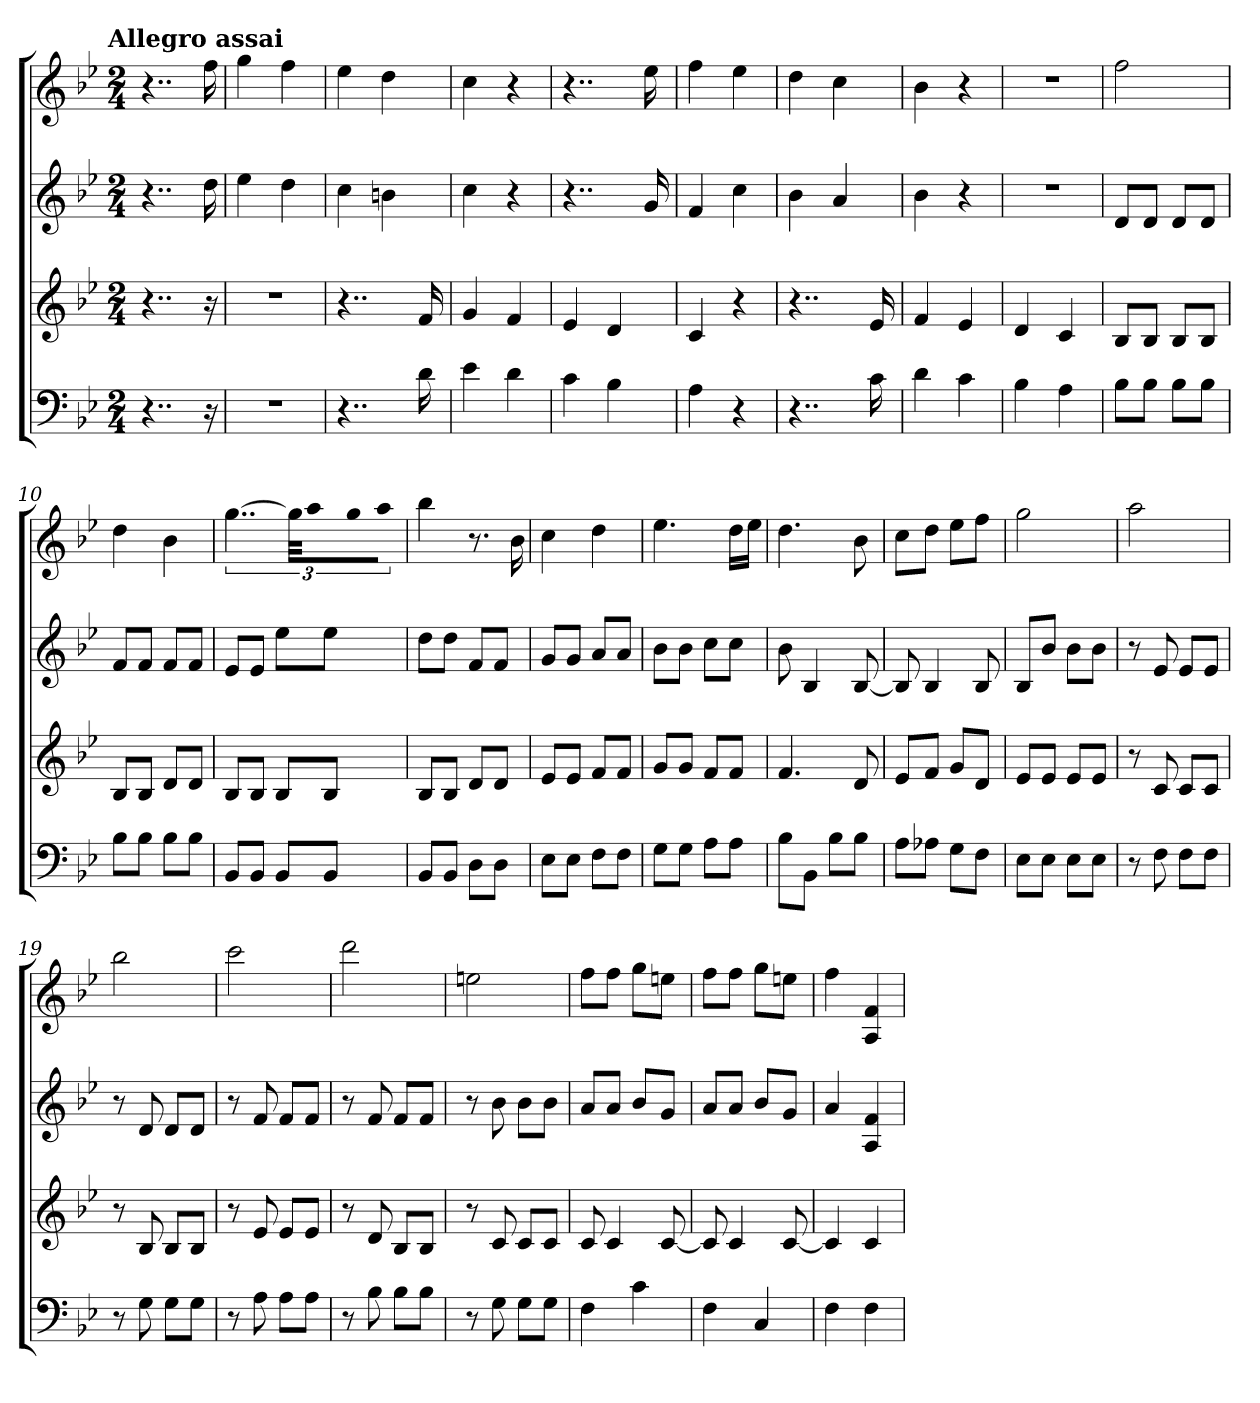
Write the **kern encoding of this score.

**kern	**kern	**kern	**kern
*part4	*part3	*part2	*part1
*staff4	*staff3	*staff2	*staff1
*k[b-e-]	*k[b-e-]	*k[b-e-]	*k[b-e-]
*B-:	*B-:	*B-:	*B-:
!!LO:TX:omd:t=Allegro assai
*M2/4	*M2/4	*M2/4	*M2/4
*MM132	*MM132	*MM132	*MM132
=	=	=	=
4..r	4..r	4..r	4..r
16r	16r	16dd	16ff
=1	=1	=1	=1
2r	2r	4ee-	4gg
.	.	4dd	4ff
=2	=2	=2	=2
4..r	4..r	4cc	4ee-
.	.	4bn	4dd
16d	16f	.	.
=3	=3	=3	=3
4e-	4g	4cc	4cc
4d	4f	4r	4r
=4	=4	=4	=4
4c	4e-	4..r	4..r
4B-	4d	.	.
.	.	16g	16ee-
=5	=5	=5	=5
4A	4c	4f	4ff
4r	4r	4cc	4ee-
=6	=6	=6	=6
4..r	4..r	4b-	4dd
.	.	4a	4cc
16c	16e-	.	.
=7	=7	=7	=7
4d	4f	4b-	4b-
4c	4e-	4r	4r
=8	=8	=8	=8
4B-	4d	2r	2r
4A	4c	.	.
=9	=9	=9	=9
8B-L	8B-L	8dL	2ff
8B-J	8B-J	8dJ	.
8B-L	8B-L	8dL	.
8B-J	8B-J	8dJ	.
=10	=10	=10	=10
8B-L	8B-L	8fL	4dd
8B-J	8B-J	8fJ	.
8B-L	8dL	8fL	4b-
8B-J	8dJ	8fJ	.
=11	=11	=11	=11
8BB-L	8B-L	8e-L	[6..gg
8BB-J	8B-J	8e-J	.
8BB-L	8B-L	8ee-L	.
.	.	.	48ggKLL]
.	.	.	16aaJ
8BB-J	8B-J	8ee-J	16ggL
.	.	.	16aaJJ
=12	=12	=12	=12
8BB-L	8B-L	8ddL	4bb-
8BB-J	8B-J	8ddJ	.
8DL	8dL	8fL	8.r
8DJ	8dJ	8fJ	.
.	.	.	16b-
=13	=13	=13	=13
8E-L	8e-L	8gL	4cc
8E-J	8e-J	8gJ	.
8FL	8fL	8aL	4dd
8FJ	8fJ	8aJ	.
=14	=14	=14	=14
8GL	8gL	8b-L	4.ee-
8GJ	8gJ	8b-J	.
8AL	8fL	8ccL	.
8AJ	8fJ	8ccJ	16ddLL
.	.	.	16ee-JJ
=15	=15	=15	=15
8B-L	4.f	8b-	4.dd
8BB-J	.	4B-	.
8B-L	.	.	.
8B-J	8d	[8B-	8b-
=16	=16	=16	=16
8AL	8e-L	8B-]	8ccL
8A-XJ	8fJ	4B-	8ddJ
8GL	8gL	.	8ee-L
8FJ	8dJ	8B-	8ffJ
=17	=17	=17	=17
8E-L	8e-L	8B-L	2gg
8E-J	8e-J	8b-J	.
8E-L	8e-L	8b-L	.
8E-J	8e-J	8b-J	.
=18	=18	=18	=18
8r	8r	8r	2aa
8F	8c	8e-	.
8FL	8cL	8e-L	.
8FJ	8cJ	8e-J	.
=19	=19	=19	=19
8r	8r	8r	2bb-
8G	8B-	8d	.
8GL	8B-L	8dL	.
8GJ	8B-J	8dJ	.
=20	=20	=20	=20
8r	8r	8r	2ccc
8A	8e-	8f	.
8AL	8e-L	8fL	.
8AJ	8e-J	8fJ	.
=21	=21	=21	=21
8r	8r	8r	2ddd
8B-	8d	8f	.
8B-L	8B-L	8fL	.
8B-J	8B-J	8fJ	.
=22	=22	=22	=22
8r	8r	8r	2een
8G	8c	8b-	.
8GL	8cL	8b-L	.
8GJ	8cJ	8b-J	.
=23	=23	=23	=23
4F	8c	8aL	8ffL
.	4c	8aJ	8ffJ
4c	.	8b-L	8ggL
.	[8c	8gJ	8eenJ
=24	=24	=24	=24
4F	8c]	8aL	8ffL
.	4c	8aJ	8ffJ
4C	.	8b-L	8ggL
.	[8c	8gJ	8eenJ
=25	=25	=25	=25
4F	4c]	4a	4ff
4F	4c	4A 4f	4A 4f
=	=	=	=
*-	*-	*-	*-
